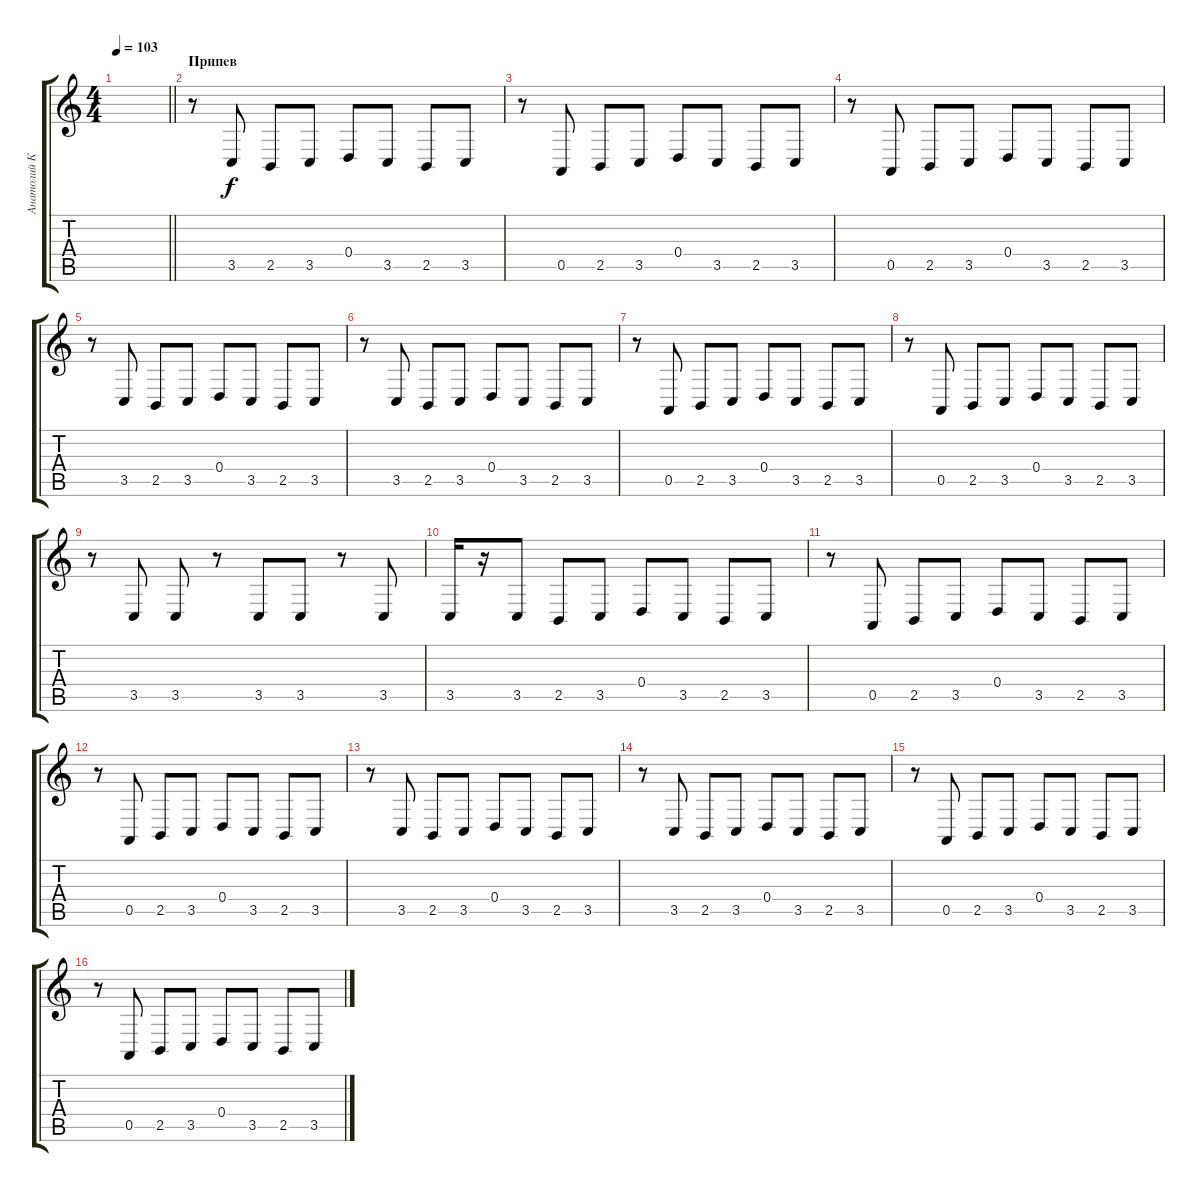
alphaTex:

\track ("Анатолий Кулешов (бэк-вокал)" "Анатолий К") {instrument synthvoice}
\staff {score tabs}
\tuning (E4 B3 G3 D3 A2 E2) {hide}
\ts (4 4)
\tempo 103
\clef g2
\barLineRight lightlight
\ks c
|
\section ("" "Припев")
r.8{volume 15 instrument choiraahs} 3.5.8 2.5.8 3.5.8 0.4.8 3.5.8 2.5.8 3.5.8 |
r.8 0.5.8 2.5.8 3.5.8 0.4.8 3.5.8 2.5.8 3.5.8 |
r.8 0.5.8 2.5.8 3.5.8 0.4.8 3.5.8 2.5.8 3.5.8 |
r.8 3.5.8 2.5.8 3.5.8 0.4.8 3.5.8 2.5.8 3.5.8 |
r.8 3.5.8 2.5.8 3.5.8 0.4.8 3.5.8 2.5.8 3.5.8 |
r.8 0.5.8 2.5.8 3.5.8 0.4.8 3.5.8 2.5.8 3.5.8 |
r.8 0.5.8 2.5.8 3.5.8 0.4.8 3.5.8 2.5.8 3.5.8 |
r.8 3.5.8 3.5.8 r.8 3.5.8 3.5.8 r.8 3.5.8 |
3.5.16 r.16 3.5.8 2.5.8 3.5.8 0.4.8 3.5.8 2.5.8 3.5.8 |
r.8 0.5.8 2.5.8 3.5.8 0.4.8 3.5.8 2.5.8 3.5.8 |
r.8 0.5.8 2.5.8 3.5.8 0.4.8 3.5.8 2.5.8 3.5.8 |
r.8 3.5.8 2.5.8 3.5.8 0.4.8 3.5.8 2.5.8 3.5.8 |
r.8 3.5.8 2.5.8 3.5.8 0.4.8 3.5.8 2.5.8 3.5.8 |
r.8 0.5.8 2.5.8 3.5.8 0.4.8 3.5.8 2.5.8 3.5.8 |
r.8 0.5.8 2.5.8 3.5.8 0.4.8 3.5.8 2.5.8 3.5.8
